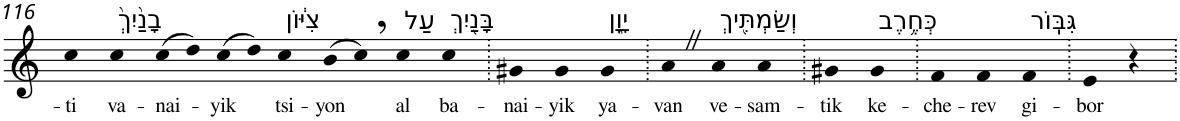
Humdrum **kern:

**kern	**text
*part1	*part1
*staff1	*staff1
*I"Piano	*
*I'Pno	*
!!LO:PB:g=z
*clefG2	*
*k[]	*
=116	=116
!	!LO:LY:b
4cc	-ti
!LO:TX:a:t=בָנַ֙יִךְ֙	!
!	!LO:LY:b
4cc	va-
!	!LO:LY:b
(>8cc	-nai-
8dd)	.
!	!LO:LY:b
(>8cc	-yik
8dd)	.
!LO:TX:a:t=צִיּ֔וֹן	!
!	!LO:LY:b
4cc	tsi-
!	!LO:LY:b
(>8b	-yon
8cc,)	.
!LO:TX:a:t=עַל	!
!	!LO:LY:b
4cc	al
!LO:TX:a:t=בָּנַ֖יִךְ	!
!	!LO:LY:b
4cc	ba-
=117.	=117.
!	!LO:LY:b
4g#X	-nai-
!	!LO:LY:b
4g#	-yik
!LO:TX:a:t=יָוָ֑ן	!
!	!LO:LY:b
4g#	ya-
=118.	=118.
!	!LO:LY:b
4aZ	-van
!LO:TX:a:t=וְשַׂמְתִּ֖יךְ	!
!	!LO:LY:b
4a	ve-
!	!LO:LY:b
4a	-sam-
=119.	=119.
!	!LO:LY:b
4g#X	-tik
!LO:TX:a:t=כְּחֶ֥רֶב	!
!	!LO:LY:b
4g#	ke-
=120.	=120.
!	!LO:LY:b
4f	-che-
!	!LO:LY:b
4f	-rev
!LO:TX:a:t=גִּבּֽוֹר	!
!	!LO:LY:b
4f	gi-
=121.	=121.
!	!LO:LY:b
4e	-bor
4r	.
=.	=.
*-	*-
